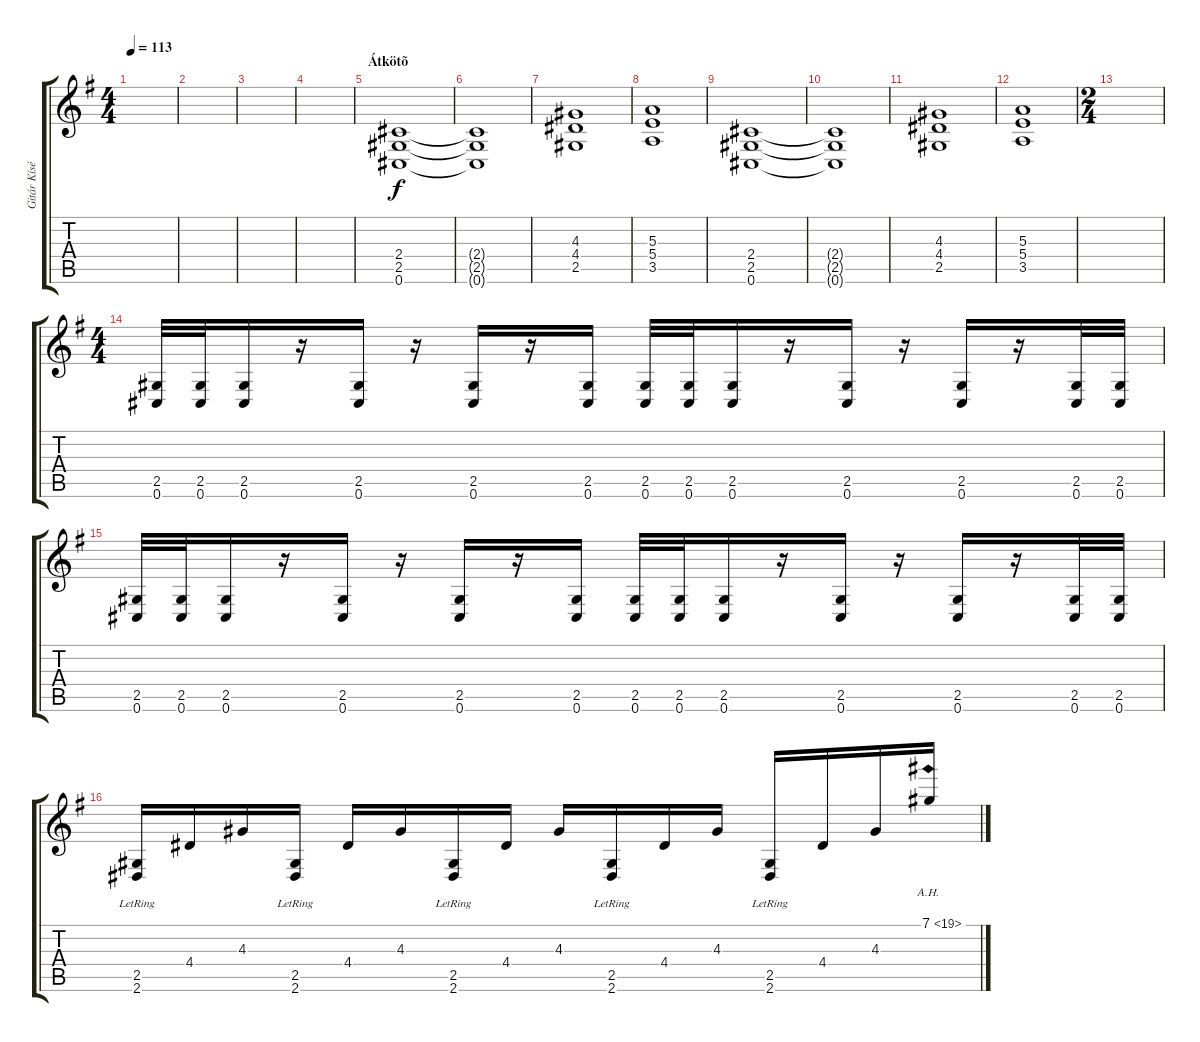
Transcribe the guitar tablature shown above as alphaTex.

\track ("Gitár Kíséret 2" "Gitár Kísé") {instrument distortionguitar}
\staff {score tabs}
\tuning (Db4 Ab3 E3 B2 Gb2 Db2) {hide}
\ts (4 4)
\tempo 113
\clef g2
\ks g
|
|
|
|
\section ("" "Átkötõ")
(2.4 2.5 0.6).1 |
(2.4{t} 2.5{t} 0.6{t}).1 |
(4.3 4.4 2.5).1 |
(5.3 5.4 3.5).1 |
(2.4 2.5 0.6).1 |
(2.4{t} 2.5{t} 0.6{t}).1 |
(4.3 4.4 2.5).1 |
(5.3 5.4 3.5).1 |
\ts (2 4)
|
\ts (4 4)
(2.5 0.6).32 (2.5 0.6).32 (2.5 0.6).16 r.16 (2.5 0.6).16 r.16 (2.5 0.6).16 r.16 (2.5 0.6).16 (2.5 0.6).32 (2.5 0.6).32 (2.5 0.6).16 r.16 (2.5 0.6).16 r.16 (2.5 0.6).16 r.16 (2.5 0.6).32 (2.5 0.6).32 |
(2.5 0.6).32 (2.5 0.6).32 (2.5 0.6).16 r.16 (2.5 0.6).16 r.16 (2.5 0.6).16 r.16 (2.5 0.6).16 (2.5 0.6).32 (2.5 0.6).32 (2.5 0.6).16 r.16 (2.5 0.6).16 r.16 (2.5 0.6).16 r.16 (2.5 0.6).32 (2.5 0.6).32 |
(2.5{lr} 2.6{lr}).16 4.4.16 4.3.16 (2.5{lr} 2.6{lr}).16 4.4.16 4.3.16 (2.5{lr} 2.6{lr}).16 4.4.16 4.3.16 (2.5{lr} 2.6{lr}).16 4.4.16 4.3.16 (2.5{lr} 2.6{lr}).16 4.4.16 4.3.16 7.1{ah 12}.16
